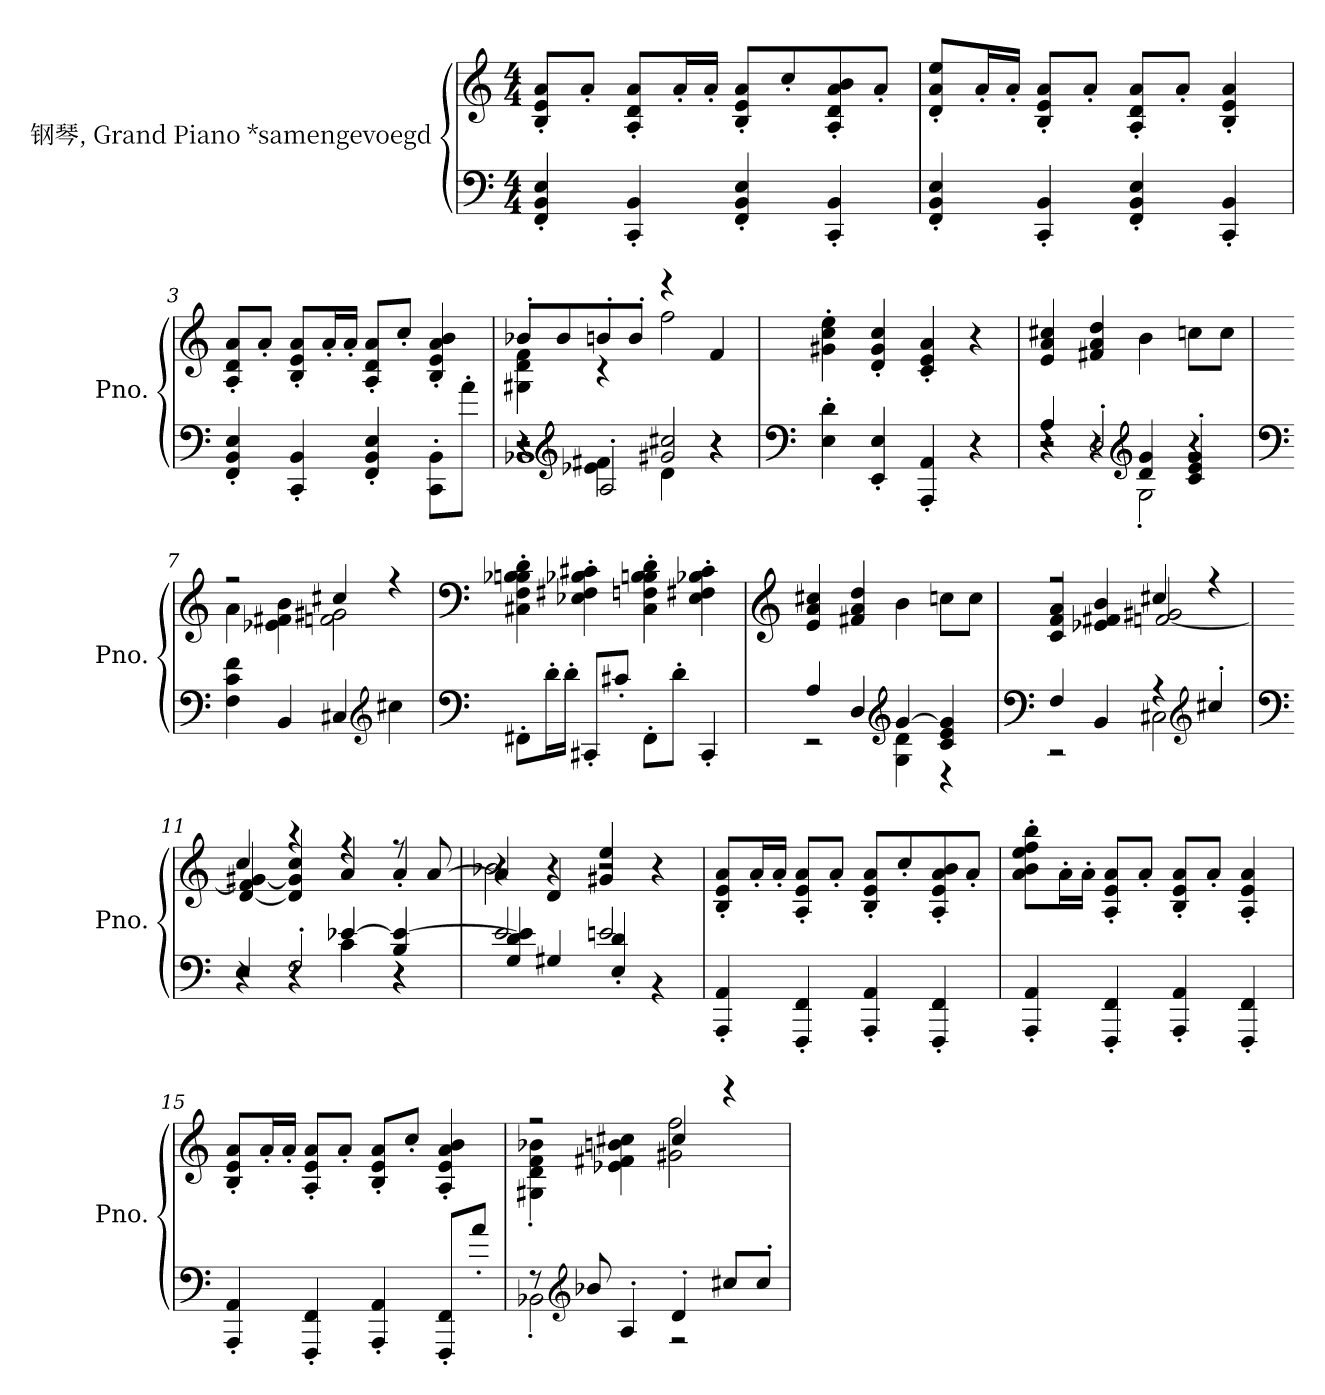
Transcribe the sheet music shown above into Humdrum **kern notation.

**kern	**kern
*part1	*part1
*staff2	*staff1
*I"钢琴,  Grand Piano *samengevoegd	*
*I'Pno.	*
*clefF4	*clefG2
*k[]	*k[]
*M4/4	*M4/4
*MM138	*MM138
=1	=1
4FF/' 4BB/' 4E/'	8B/' 8e/' 8a/'L
.	8a'/J
4CC/' 4BB/'	8A/' 8d/' 8a/'L
.	16a'/L
.	16a'/JJ
4FF/' 4BB/' 4E/'	8B/' 8e/' 8a/'L
.	8cc'/
4CC/' 4BB/'	8A/' 8d/' 8a/' 8b/'
.	8a'/J
=2	=2
4FF/' 4BB/' 4E/'	8d/' 8a/' 8ee/'L
.	16a'/L
.	16a'/JJ
4CC/' 4BB/'	8B/' 8e/' 8a/'L
.	8a'/J
4FF/' 4BB/' 4E/'	8A/' 8d/' 8a/'L
.	8a'/J
4CC/' 4BB/'	4B/' 4e/' 4a/'
=3	=3
4FF/' 4BB/' 4E/'	8A/' 8d/' 8a/'L
.	8a'/J
4CC/' 4BB/'	8B/' 8e/' 8a/'L
.	16a'/L
.	16a'/JJ
4FF/' 4BB/' 4E/'	8A/' 8d/' 8a/'L
.	8cc'/J
8CC\' 8BB\'L	4B/' 4e/' 4a/' 4b/'
8a'\J	.
=4	=4
*^	*^
*	*^	*	*
*	*	*^	*	*
2r	4r	4r	1BB-X	8b-X'/L	4G#X\ 4d\ 4f\
.	.	.	.	8b-/	.
*clefG2	*	*	*	*	*
.	4e-X\ 4f#X\	2A'/	.	8bn'/	4r
.	.	.	.	8b'/J	.
2g#X/ 2cc#X/	4d\	.	.	4r	2ff\
.	4r	4r	.	4f/	.
*v	*v	*v	*v	*	*
*	*v	*v
!!LO:LB:g=z
=5	=5
*clefF4	*
4E\' 4d\'	4g#X\' 4cc\' 4ee\'
4EE/' 4E/'	4d/' 4g#/' 4cc/'
4AAA/' 4AA/'	4c/' 4e/' 4a/'
4r	4r
=6	=6
*^	*
*	*^	*
4A/	2r	4r	4e/ 4a/ 4cc#X/
4r	.	2D'/	4f#X/ 4a/ 4dd/
*clefG2	*	*	*
4d/ 4g/	2G'\	.	4b\
4c/' 4e/' 4g/'	.	4r	8ccn\L
.	.	.	8cc\J
*v	*v	*v	*
=7	=7
*clefF4	*
*	*^
4F\ 4c\ 4f\	2r	4a\
4BB/	.	4e-X\ 4f#X\ 4b\
4C#X/	4cc#X/	2fn\ 2g#X\
*clefG2	*	*
4cc#X\	4r	.
*	*v	*v
!!LO:LB:g=z
=8	=8
*clefF4	*clefF4
8FF#X'\L	4C#X\' 4F\' 4B-X\' 4Bn\' 4d\'
16d'\L	.
16d'\JJ	.
8CC#X'/L	4E-X\' 4F#X\' 4B-X\' 4c#X\'
8c#X'/J	.
8FF#'\L	4C#\' 4Fn\' 4B-\' 4Bn\' 4d\'
8d'\J	.
4CC#'/	4E-\' 4F#X\' 4B-X\' 4c#\'
=9	=9
*	*clefG2
*^	*
4A/	2r	4e/ 4a/ 4cc#X/
4D/	.	4f#X/ 4a/ 4dd/
*clefG2	*	*
[4g/	4G\ 4d\	4b\
4c/ 4e/ 4g/]	4r	8ccn\L
.	.	8cc\J
=10	=10	=10
*clefF4	*	*
*	*	*^
4F/	2r	2r	4c/ 4f/ 4a/
4BB/	.	.	4e-X/ 4f#X/ 4b/
4r	2C#X\	4cc#X/	[2fn/ 2g#X/
*clefG2	*	*	*
4cc#X'/	.	4r	.
*v	*v	*	*
!!LO:LB:g=z	!!
=11	=11	=11
*clefF4	*	*
*^	*	*
*	*^	*	*
4r	2r	4E/	4cc/	[4d/ 4f/] [4g#X/
2F'/	.	4r	4r	4d/] 4g#/] 4cc/
.	4c\	[4e-X/	4r	4a/
4r	4r	4B/ 4e-/_	8r	4a'/
.	.	.	[8a/	.
*	*v	*v	*	*
=12	=12	=12	=12
*	*	*	*^
2e/	4G/ 4d/ 4e-/]	4a/]	2b-X\	4r
.	4G#X/	4r	.	4d/
2en/	4E/' 4d/'	2r	2r	4g#X/ 4ee/
.	4r	.	.	4r
*v	*v	*	*	*
*	*v	*v	*v
=13	=13
4AAA/' 4AA/'	8B/' 8e/' 8a/'L
.	16a'/L
.	16a'/JJ
4FFF/' 4FF/'	8A/' 8e/' 8a/'L
.	8a'/J
4AAA/' 4AA/'	8B/' 8e/' 8a/'L
.	8cc'/
4FFF/' 4FF/'	8A/' 8e/' 8a/' 8b/'
.	8a'/J
=14	=14
4AAA/' 4AA/'	8a\' 8b\' 8ee\' 8ff\' 8bb\'L
.	16a'\L
.	16a'\JJ
4FFF/' 4FF/'	8A/' 8e/' 8a/'L
.	8a'/J
4AAA/' 4AA/'	8B/' 8e/' 8a/'L
.	8a'/J
4FFF/' 4FF/'	4A/' 4e/' 4a/'
!!LO:LB:g=z
=15	=15
4AAA/' 4AA/'	8B/' 8e/' 8a/'L
.	16a'/L
.	16a'/JJ
4FFF/' 4FF/'	8A/' 8e/' 8a/'L
.	8a'/J
4AAA/' 4AA/'	8B/' 8e/' 8a/'L
.	8cc'/J
8FFF/' 8FF/'L	4A/' 4e/' 4a/' 4b/'
8a'/J	.
=16	=16
*^	*^
8r	2BB-X'\	2r	4G#X\' 4d\' 4f\' 4b-X\'
*clefG2	*	*	*
8b-X/	.	.	.
4A'/	.	.	4e-X\ 4f#X\ 4bn\ 4cc#X\
4d'/	2r	4cc#/	2g#X\ 2ff\
8cc#X/L	.	4r	.
8cc#'/J	.	.	.
*v	*v	*	*
*	*v	*v
=	=
*-	*-
